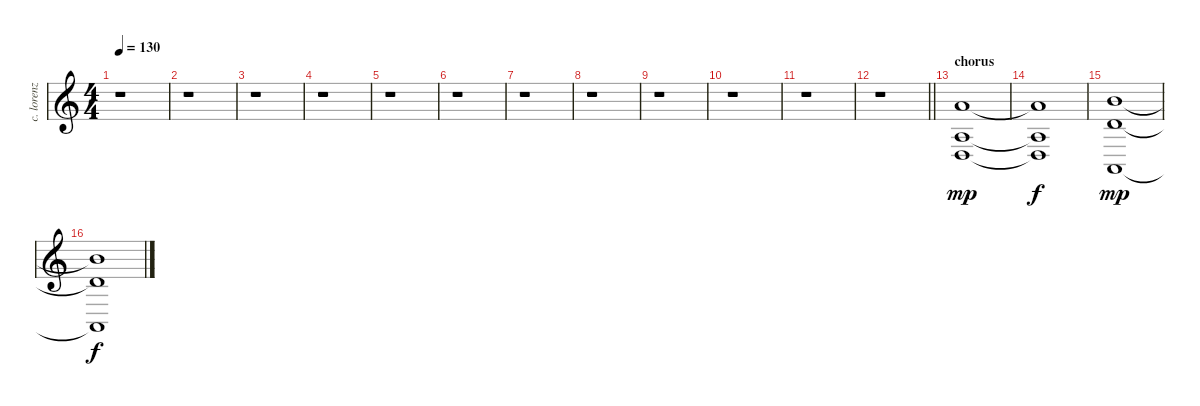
\track ("c. lorenz - keyboards #2" "c. lorenz ") {instrument synthstrings2}
\staff {score}
\tuning (E4 B3 G3 D3 A2 E2) {hide}
\ts (4 4)
\tempo 130
\clef g2
\ks c
r.1{dy f} |
r.1 |
r.1 |
r.1 |
r.1 |
r.1 |
r.1 |
r.1 |
r.1 |
r.1 |
r.1 |
\barLineRight lightlight
r.1 |
\section ("" "chorus")
(5.1 2.3 0.4).1{dy mp} |
(5.1{t} 2.3{t} 0.4{t}).1{dy f} |
(7.1 7.3 0.5).1{dy mp} |
(7.1{t} 7.3{t} 0.5{t}).1{dy f}
